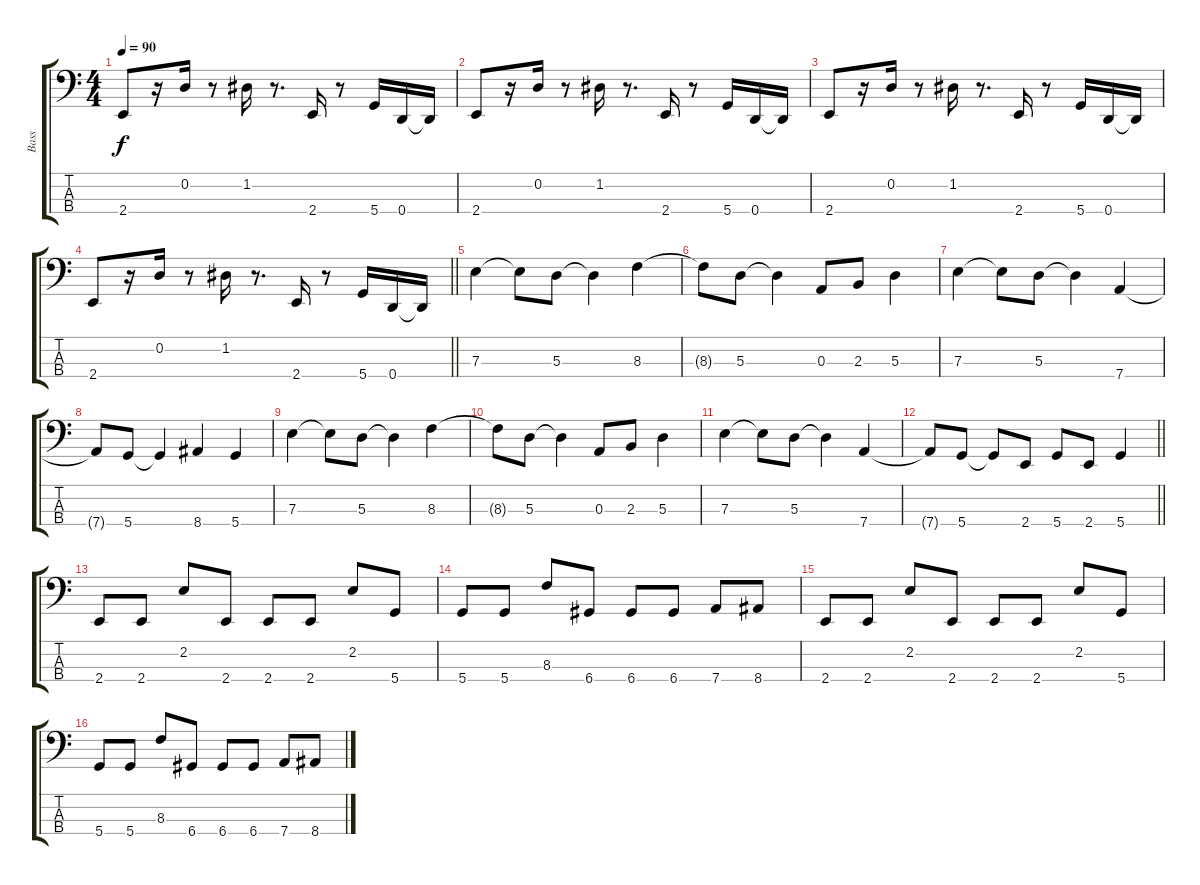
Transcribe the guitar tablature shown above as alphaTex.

\track ("Bass" "Bass") {instrument electricbassfinger}
\staff {score tabs}
\tuning (G2 D2 A1 D1) {hide}
\ts (4 4)
\tempo 90
\clef f4
\ks c
2.4.8{dy f} r.16 0.2.16 r.8 1.2.16 r.8{d} 2.4.16 r.8 5.4.16 0.4.16 0.4{t}.16 |
2.4.8 r.16 0.2.16 r.8 1.2.16 r.8{d} 2.4.16 r.8 5.4.16 0.4.16 0.4{t}.16 |
2.4.8 r.16 0.2.16 r.8 1.2.16 r.8{d} 2.4.16 r.8 5.4.16 0.4.16 0.4{t}.16 |
\barLineRight lightlight
2.4.8 r.16 0.2.16 r.8 1.2.16 r.8{d} 2.4.16 r.8 5.4.16 0.4.16 0.4{t}.16 |
\section ("" "")
7.3.4 7.3{t}.8 5.3.8 5.3{t}.4 8.3.4 |
8.3{t}.8 5.3.8 5.3{t}.4 0.3.8 2.3.8 5.3.4 |
7.3.4 7.3{t}.8 5.3.8 5.3{t}.4 7.4.4 |
7.4{t}.8 5.4.8 5.4{t}.4 8.4.4 5.4.4 |
7.3.4 7.3{t}.8 5.3.8 5.3{t}.4 8.3.4 |
8.3{t}.8 5.3.8 5.3{t}.4 0.3.8 2.3.8 5.3.4 |
7.3.4 7.3{t}.8 5.3.8 5.3{t}.4 7.4.4 |
\barLineRight lightlight
7.4{t}.8 5.4.8 5.4{t}.8 2.4.8 5.4.8 2.4.8 5.4.4 |
\section ("" "")
2.4.8 2.4.8 2.2.8 2.4.8 2.4.8 2.4.8 2.2.8 5.4.8 |
5.4.8 5.4.8 8.3.8 6.4.8 6.4.8 6.4.8 7.4.8 8.4.8 |
2.4.8 2.4.8 2.2.8 2.4.8 2.4.8 2.4.8 2.2.8 5.4.8 |
5.4.8 5.4.8 8.3.8 6.4.8 6.4.8 6.4.8 7.4.8 8.4.8
